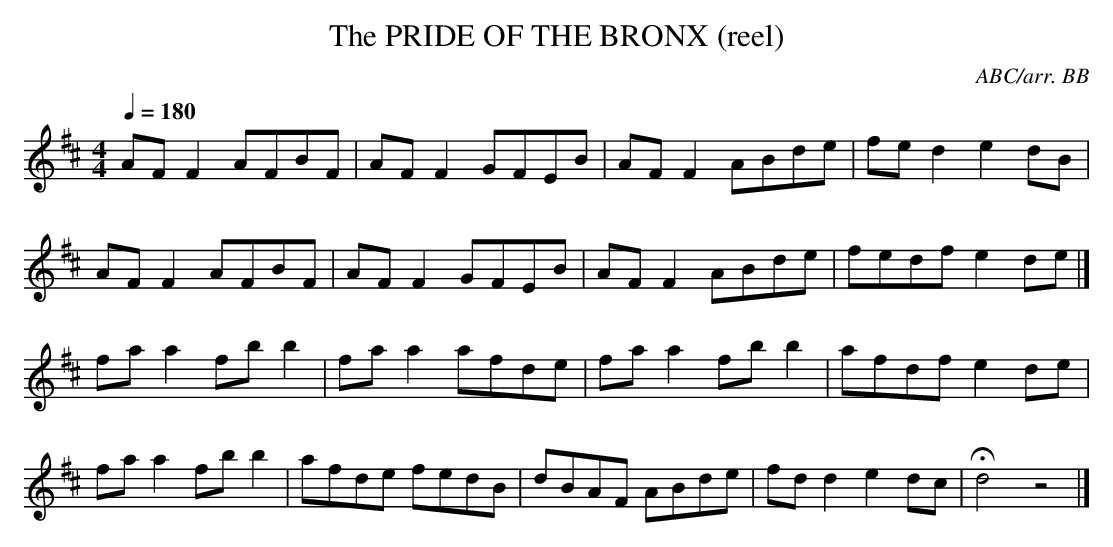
X:1
T:PRIDE OF THE BRONX (reel), The
C:ABC/arr. BB
Q:1/4=180
M:4/4
L:1/8
K:D
AF F2 AFBF|AF F2 GFEB|AF F2 ABde |fe d2 e2 dB|
AF F2 AFBF|AF F2 GFEB|AF F2 ABde |fedf e2 de|]
fa a2 fb b2|fa a2 afde|fa a2 fb b2|afdf e2 de|
fa a2 fb b2|afde fedB|dBAF ABde|fd d2 e2dc|Hd4z4|]
